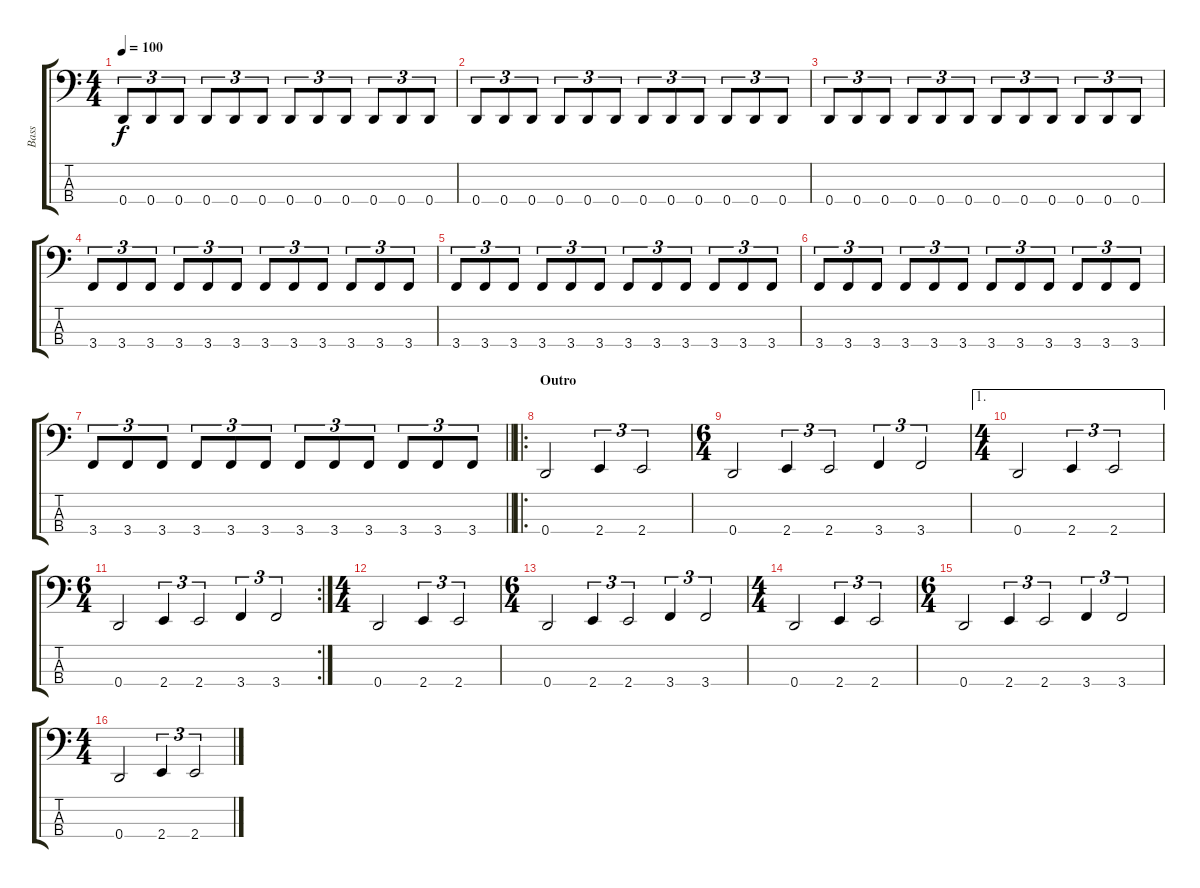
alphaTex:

\track ("Bass" "Bass") {instrument electricbasspick}
\staff {score tabs}
\tuning (G2 D2 A1 D1) {hide}
\ts (4 4)
\tempo 100
\clef f4
\ks c
0.4.8{tu (3 2) dy f} 0.4.8{tu (3 2)} 0.4.8{tu (3 2)} 0.4.8{tu (3 2)} 0.4.8{tu (3 2)} 0.4.8{tu (3 2)} 0.4.8{tu (3 2)} 0.4.8{tu (3 2)} 0.4.8{tu (3 2)} 0.4.8{tu (3 2)} 0.4.8{tu (3 2)} 0.4.8{tu (3 2)} |
0.4.8{tu (3 2)} 0.4.8{tu (3 2)} 0.4.8{tu (3 2)} 0.4.8{tu (3 2)} 0.4.8{tu (3 2)} 0.4.8{tu (3 2)} 0.4.8{tu (3 2)} 0.4.8{tu (3 2)} 0.4.8{tu (3 2)} 0.4.8{tu (3 2)} 0.4.8{tu (3 2)} 0.4.8{tu (3 2)} |
0.4.8{tu (3 2)} 0.4.8{tu (3 2)} 0.4.8{tu (3 2)} 0.4.8{tu (3 2)} 0.4.8{tu (3 2)} 0.4.8{tu (3 2)} 0.4.8{tu (3 2)} 0.4.8{tu (3 2)} 0.4.8{tu (3 2)} 0.4.8{tu (3 2)} 0.4.8{tu (3 2)} 0.4.8{tu (3 2)} |
3.4.8{tu (3 2)} 3.4.8{tu (3 2)} 3.4.8{tu (3 2)} 3.4.8{tu (3 2)} 3.4.8{tu (3 2)} 3.4.8{tu (3 2)} 3.4.8{tu (3 2)} 3.4.8{tu (3 2)} 3.4.8{tu (3 2)} 3.4.8{tu (3 2)} 3.4.8{tu (3 2)} 3.4.8{tu (3 2)} |
3.4.8{tu (3 2)} 3.4.8{tu (3 2)} 3.4.8{tu (3 2)} 3.4.8{tu (3 2)} 3.4.8{tu (3 2)} 3.4.8{tu (3 2)} 3.4.8{tu (3 2)} 3.4.8{tu (3 2)} 3.4.8{tu (3 2)} 3.4.8{tu (3 2)} 3.4.8{tu (3 2)} 3.4.8{tu (3 2)} |
3.4.8{tu (3 2)} 3.4.8{tu (3 2)} 3.4.8{tu (3 2)} 3.4.8{tu (3 2)} 3.4.8{tu (3 2)} 3.4.8{tu (3 2)} 3.4.8{tu (3 2)} 3.4.8{tu (3 2)} 3.4.8{tu (3 2)} 3.4.8{tu (3 2)} 3.4.8{tu (3 2)} 3.4.8{tu (3 2)} |
\barLineRight lightlight
3.4.8{tu (3 2)} 3.4.8{tu (3 2)} 3.4.8{tu (3 2)} 3.4.8{tu (3 2)} 3.4.8{tu (3 2)} 3.4.8{tu (3 2)} 3.4.8{tu (3 2)} 3.4.8{tu (3 2)} 3.4.8{tu (3 2)} 3.4.8{tu (3 2)} 3.4.8{tu (3 2)} 3.4.8{tu (3 2)} |
\ro
\section ("" "Outro")
0.4.2 2.4.4{tu (3 2)} 2.4.2{tu (3 2)} |
\ts (6 4)
0.4.2 2.4.4{tu (3 2)} 2.4.2{tu (3 2)} 3.4.4{tu (3 2)} 3.4.2{tu (3 2)} |
\ae 1
\ts (4 4)
0.4.2 2.4.4{tu (3 2)} 2.4.2{tu (3 2)} |
\rc 2
\ts (6 4)
0.4.2 2.4.4{tu (3 2)} 2.4.2{tu (3 2)} 3.4.4{tu (3 2)} 3.4.2{tu (3 2)} |
\ts (4 4)
0.4.2 2.4.4{tu (3 2)} 2.4.2{tu (3 2)} |
\ts (6 4)
0.4.2 2.4.4{tu (3 2)} 2.4.2{tu (3 2)} 3.4.4{tu (3 2)} 3.4.2{tu (3 2)} |
\ts (4 4)
0.4.2 2.4.4{tu (3 2)} 2.4.2{tu (3 2)} |
\ts (6 4)
0.4.2 2.4.4{tu (3 2)} 2.4.2{tu (3 2)} 3.4.4{tu (3 2)} 3.4.2{tu (3 2)} |
\ts (4 4)
0.4.2 2.4.4{tu (3 2)} 2.4.2{tu (3 2)}
